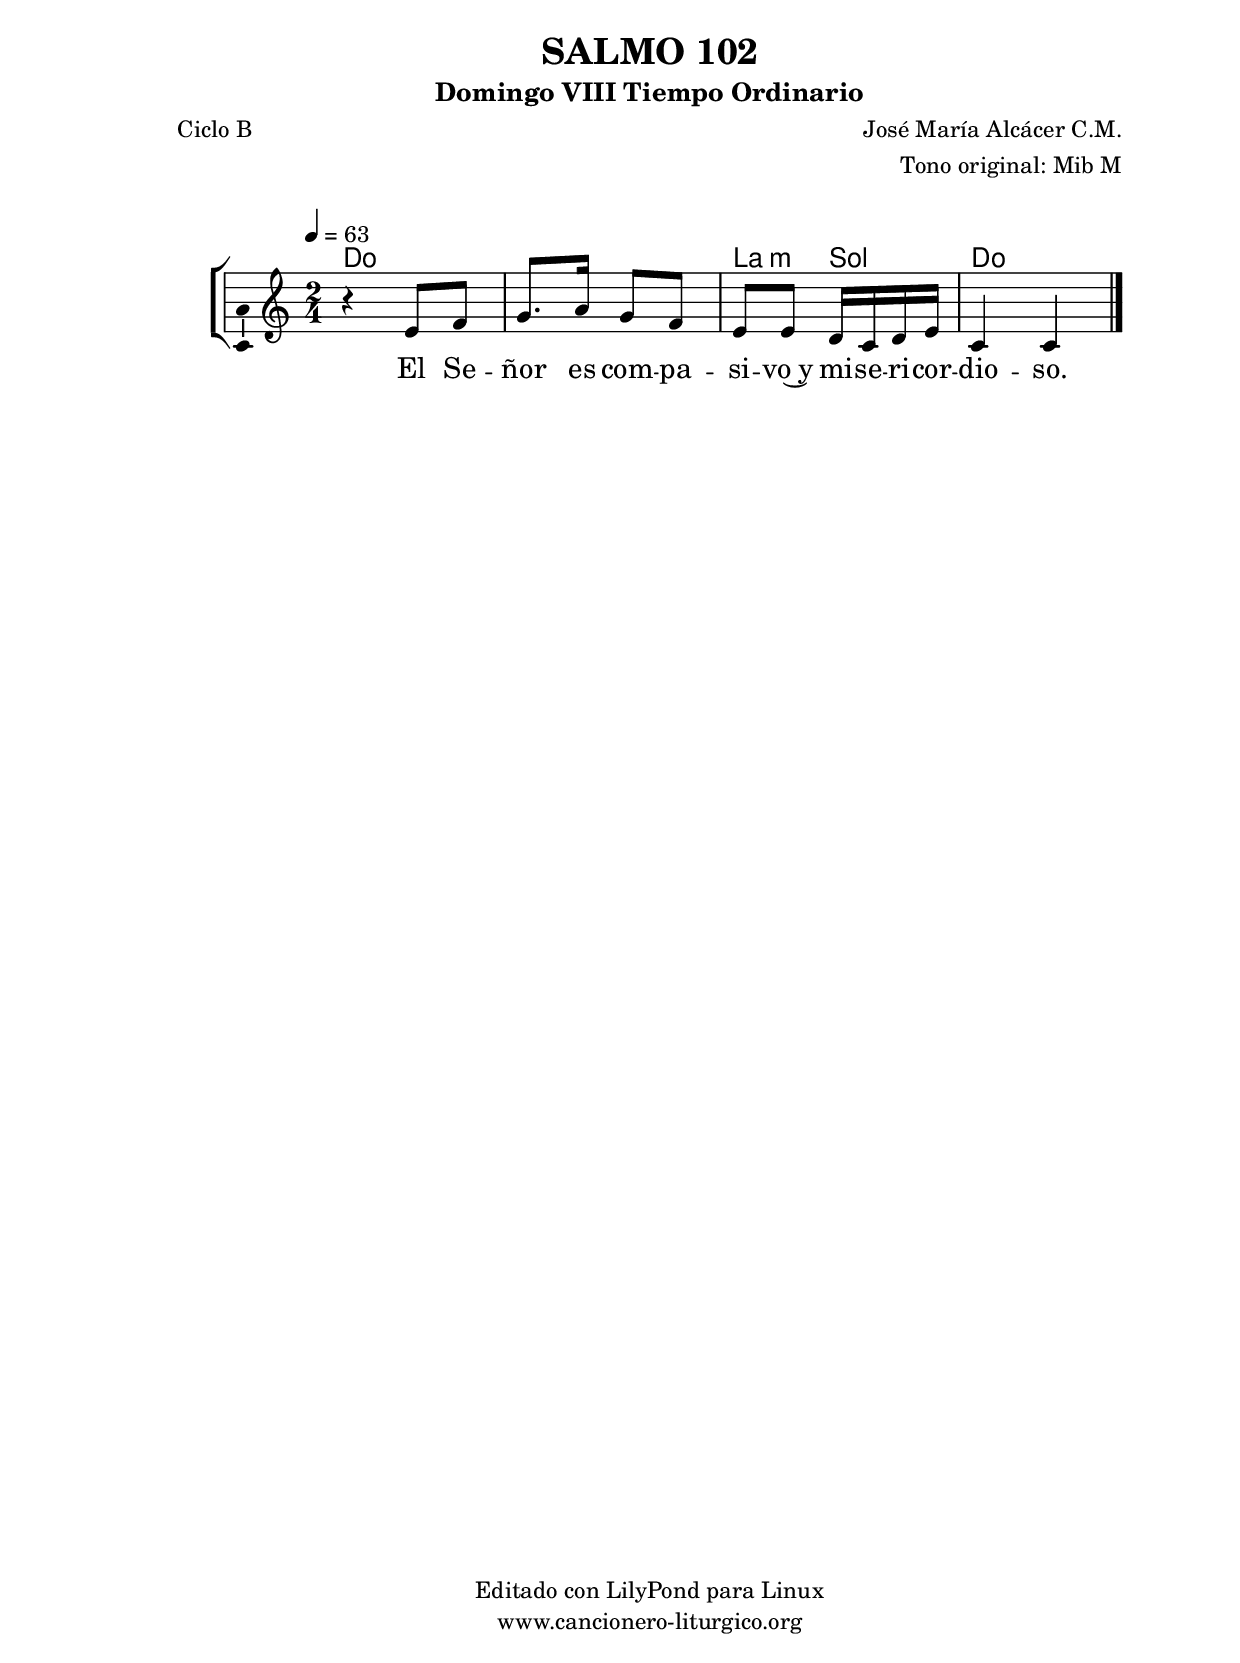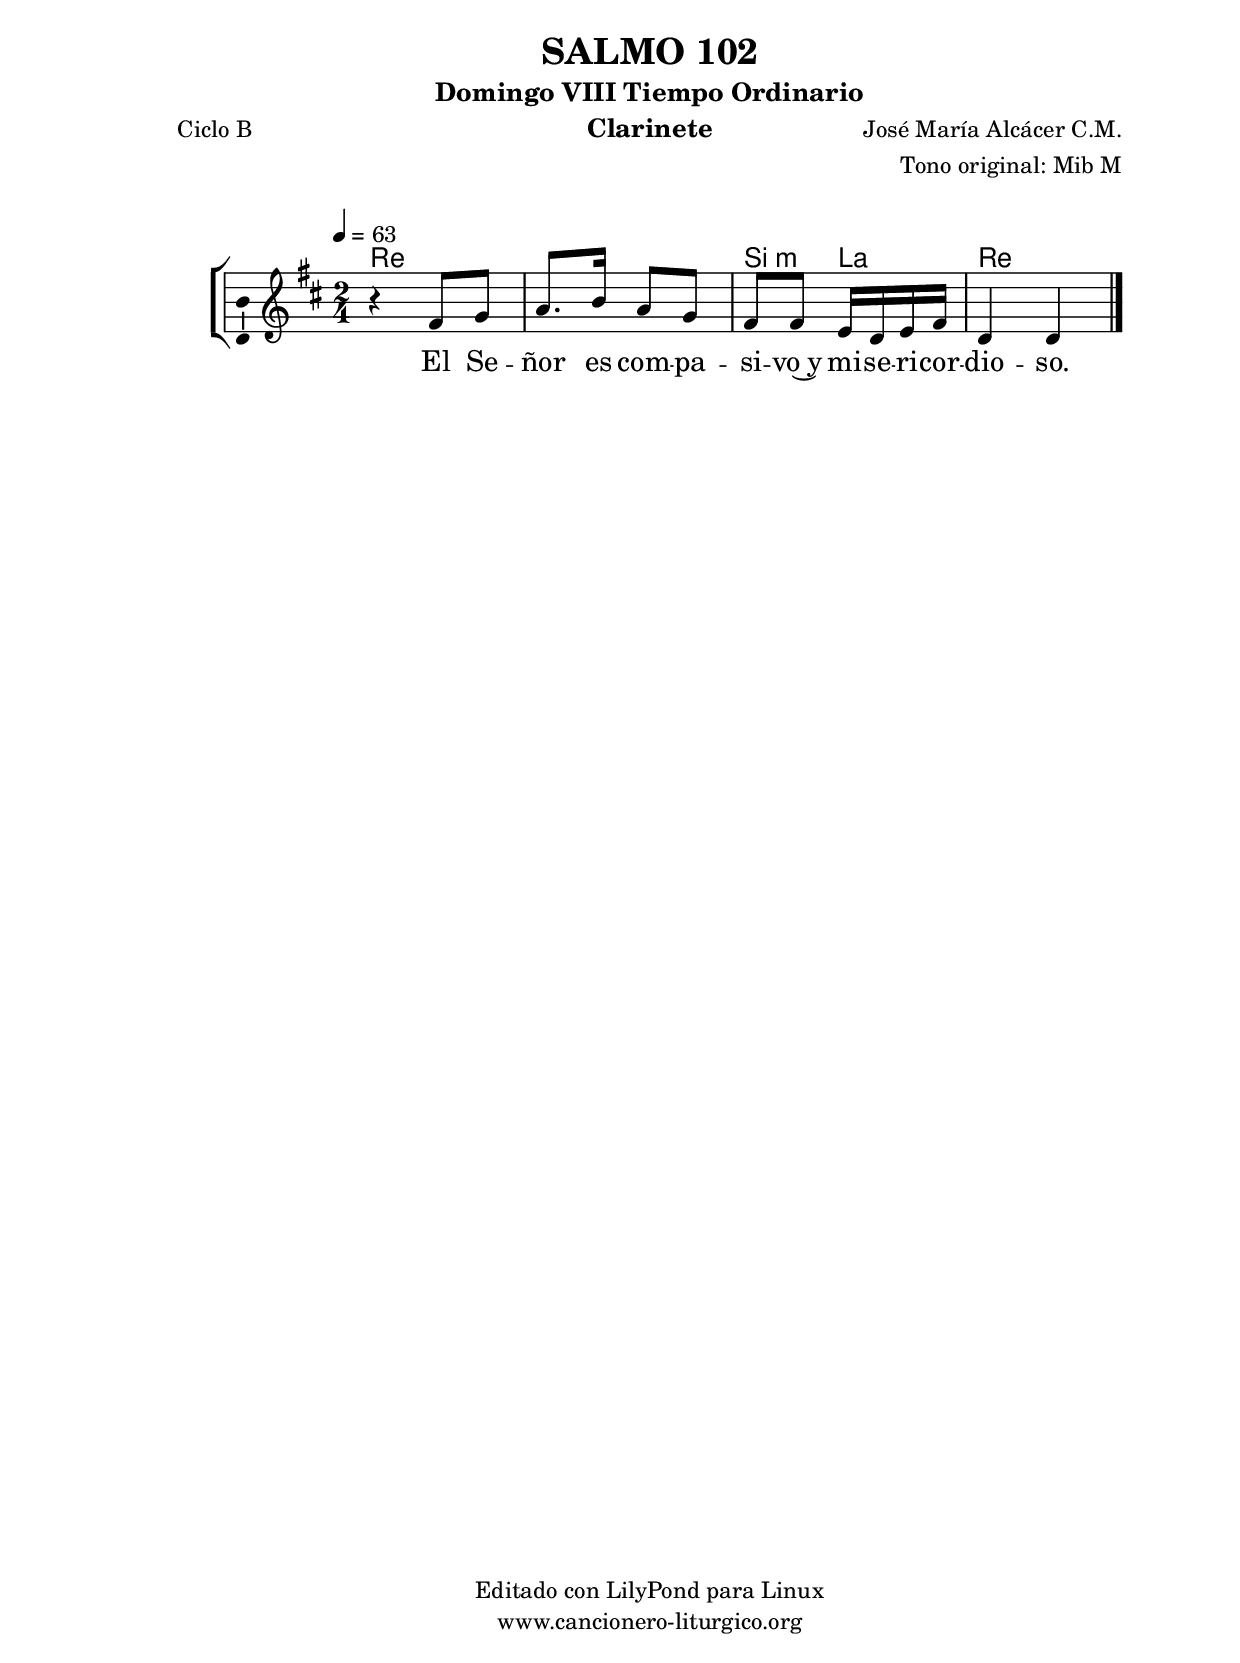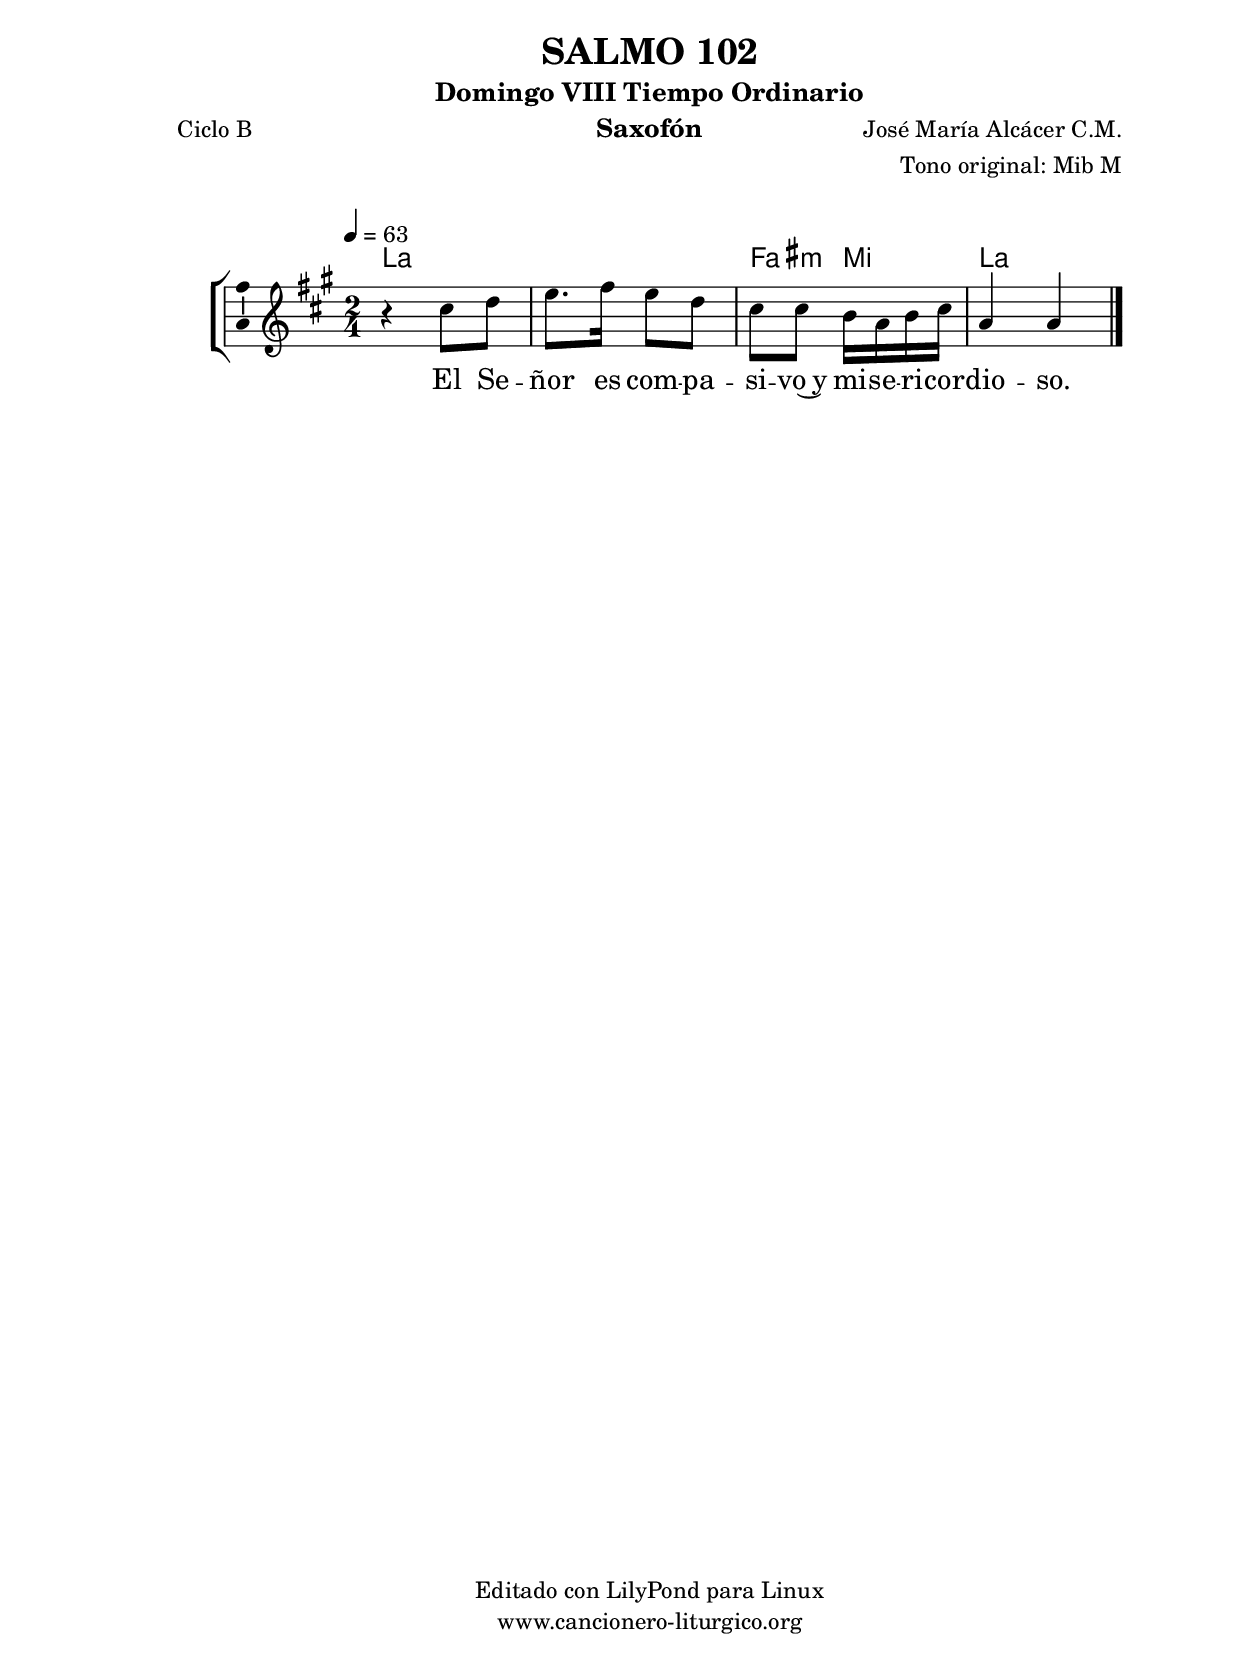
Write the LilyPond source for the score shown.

%
%para convertir .midi en .wav:
%timidity filename.midi -Ow -o finename.wav
%
%
%Para convertir de .wav a .mp3:
%lame -h -m j filename.wav
%
%
%para escuchar el midi:
%timidity nombrefichero.midi
%


%versión de lilypond para la que se ha escrito esta partitura:
\version "2.16.0"

	%Tamaño papel
	#(set-default-paper-size "a4")
	%Tamaño partitura
	#(set-global-staff-size 20)
	%No responde al pulsar sobre una nota
	#(ly:set-option 'point-and-click #f)

%parámetros del encabezamiento:
\header {
	title = "SALMO 102"
	subtitle = "Domingo VIII Tiempo Ordinario"
	composer = "José María Alcácer C.M."
	poet = "Ciclo B"
	meter = ""
	arranger = "Tono original: Mib M"
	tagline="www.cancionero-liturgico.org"
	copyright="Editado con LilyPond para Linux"
	}

%parámetros asociados al papel:
\paper  {
	oddHeaderMarkup = \markup {\fill-line { \on-the-fly #not-first-page \fromproperty #'header:title \on-the-fly #not-first-page \fromproperty #'header:composer }}
	evenHeaderMarkup = \markup {\fill-line { \fromproperty #'header:composer \fromproperty #'header:title }}
	#(set-paper-size "a4")
	print-page-number = ##f
	first-page-number = 1
	print-first-page-number = ##f
%	head-separation = 3.0 \cm
	top-margin = 2.0 \cm
	bottom-margin = 0.5\cm
%%%	bottom-margin = -1.0\cm
	left-margin = 3.0 \cm
	line-width = 16.0 \cm 
	indent = 8\mm
	interscoreline = 2.\mm
	between-system-space = 15\mm
%	para que las partituras no llenen la hoja:
	ragged-bottom = ##t
%	idem para la última hoja:
	ragged-last-bottom = ##f
%	para que las partituras llenen el ancho del papel:
	ragged-last = ##f
	after-title-space = 2.5 \cm
%page-count=1
%system-count=8

	%Flexible Vertical Spacing
%	markup-markup-spacing =
%	#'((basic-distance . 15) (minimum-distance . 15) (padding . 3))
	markup-system-spacing =
	#'((basic-distance . 15) (minimum-distance . 15) (padding . 3))
	system-system-spacing =
	#'((basic-distance . 15) (minimum-distance . 15) (padding . 3))
	score-system-spacing =
	#'((basic-distance . 15) (minimum-distance . 15) (padding . 5))
%	top-system-spacing = % header
%	#'((basic-distance . 8) (minimum-distance . 0) (padding . 3))
%	top-markup-spacing =
%	#'((basic-distance . 20) (minimum-distance . 20) (padding . 3))
	last-bottom-spacing = % footer
	#'((basic-distance . 5) (minimum-distance . 5) (padding . 3))
%	score-markup-spacing =
%	#'((basic-distance . 16) (minimum-distance . 13) (padding . 3))

	}


%parámetros que afectan a toda la partitura:
global =  {
	%clave de sol (G):
	\clef G
	%armadura:
	\transpose ees c
	\key ees \major
	\tempo 4=63
	\set Score.tempoHideNote = ##f
	}


acordes = {
	\italianChords
	\chordmode {
	\transpose ees c {

	ees2
	ees
	c4:m bes
	ees

	}
	}
}

melodia = 
\transpose ees c {
	\relative c''{
	\time 2/4
%	\partial 4*1

r4 g8 aes
bes8. c16 bes8 aes
g8 g f16 ees f g
ees4 ees

	\bar "|."
	}
	}


texto = \lyricmode {
El Se -- ñor es com -- pa -- si -- vo~y mi -- se -- ri -- cor -- dio -- so.
	}


acordesStaff = \context ChordNames = acordesStaff <<
	\set chordChanges = ##t
	\acordes
	>>


vozStaff = \context Voice = vozStaff
\with {\consists "Ambitus_engraver"}
<<
%	\set Staff.instrumentName = ""
%	\set Staff.shortInstrumentName = ""
%	\set Staff.midiInstrument = #"clarinet"
%	\set Staff.midiInstrument = #"cello"
%	\set Staff.midiInstrument = #"flute"
	\set Staff.midiInstrument = #"electric guitar (jazz)"
%	\set Staff.midiInstrument = #"english horn"
%	\set Staff.midiInstrument = #"violin"
%	\set Staff.midiInstrument = #"glockenspiel"
	\set Staff.midiMinimumVolume = #0.7
	\set Staff.midiMaximumVolume = #0.9
	\global
	\melodia
	>>


textoStaff = \context Lyrics = textoStaff <<
	\lyricsto vozStaff \texto
	>>

\book {
	\score {
		\context ChoirStaff {
			\override StaffGroup.SystemStartBracket #'collapse-height = #1
			\override Score.SystemStartBar #'collapse-height = #1
			<<
			\acordesStaff
			\vozStaff
			\textoStaff
			>>
			}
		\layout {
	    		\context {
				\Lyrics
				\override LyricText #'font-size = #2
				}
	   		 \context {
				\Score
				%fontSize = #3
				\override StaffSymbol #'staff-space = #(magstep +3)
				%\override Beam #'thickness = #0.55
				%\override SpacingSpanner #'spacing-increment = #1.0
				%\override Slur #'height-limit = #1.5
				}
			}
		}
	\score {
		\unfoldRepeats
		\context ChoirStaff {
			<<
			\acordesStaff
			\vozStaff
			>>
			}
		\midi {
	  		\context {
	  			\Score
				tempoWholesPerMinute = #(ly:make-moment 70 4)
				}
			}
		}
	}

%Partitura para clarinete
#(define output-suffix "C")
\book {
	\header{
		instrument = "Clarinete"
		}
	\score {
		\context ChoirStaff {
			\override StaffGroup.SystemStartBracket #'collapse-height = #1
			\override Score.SystemStartBar #'collapse-height = #1
\transpose c d
			<<
			\acordesStaff
			\vozStaff
			\textoStaff
			>>
			}
		\layout {
	    		\context {
				\Lyrics
				\override LyricText #'font-size = #2
				}
	   		 \context {
				\Score
				%fontSize = #3
				\override StaffSymbol #'staff-space = #(magstep +3)
				%\override Beam #'thickness = #0.55
				%\override SpacingSpanner #'spacing-increment = #1.0
				%\override Slur #'height-limit = #1.5
				}
			}
		}
	}

%Partitura para saxofón
#(define output-suffix "S")
\book {
	\header{
		instrument = "Saxofón"
		}
	\score {
		\context ChoirStaff {
			\override StaffGroup.SystemStartBracket #'collapse-height = #1
			\override Score.SystemStartBar #'collapse-height = #1
\transpose c a
			<<
			\acordesStaff
			\vozStaff
			\textoStaff
			>>
			}
		\layout {
	    		\context {
				\Lyrics
				\override LyricText #'font-size = #2
				}
	   		 \context {
				\Score
				%fontSize = #3
				\override StaffSymbol #'staff-space = #(magstep +3)
				%\override Beam #'thickness = #0.55
				%\override SpacingSpanner #'spacing-increment = #1.0
				%\override Slur #'height-limit = #1.5
				}
			}
		}
	}

